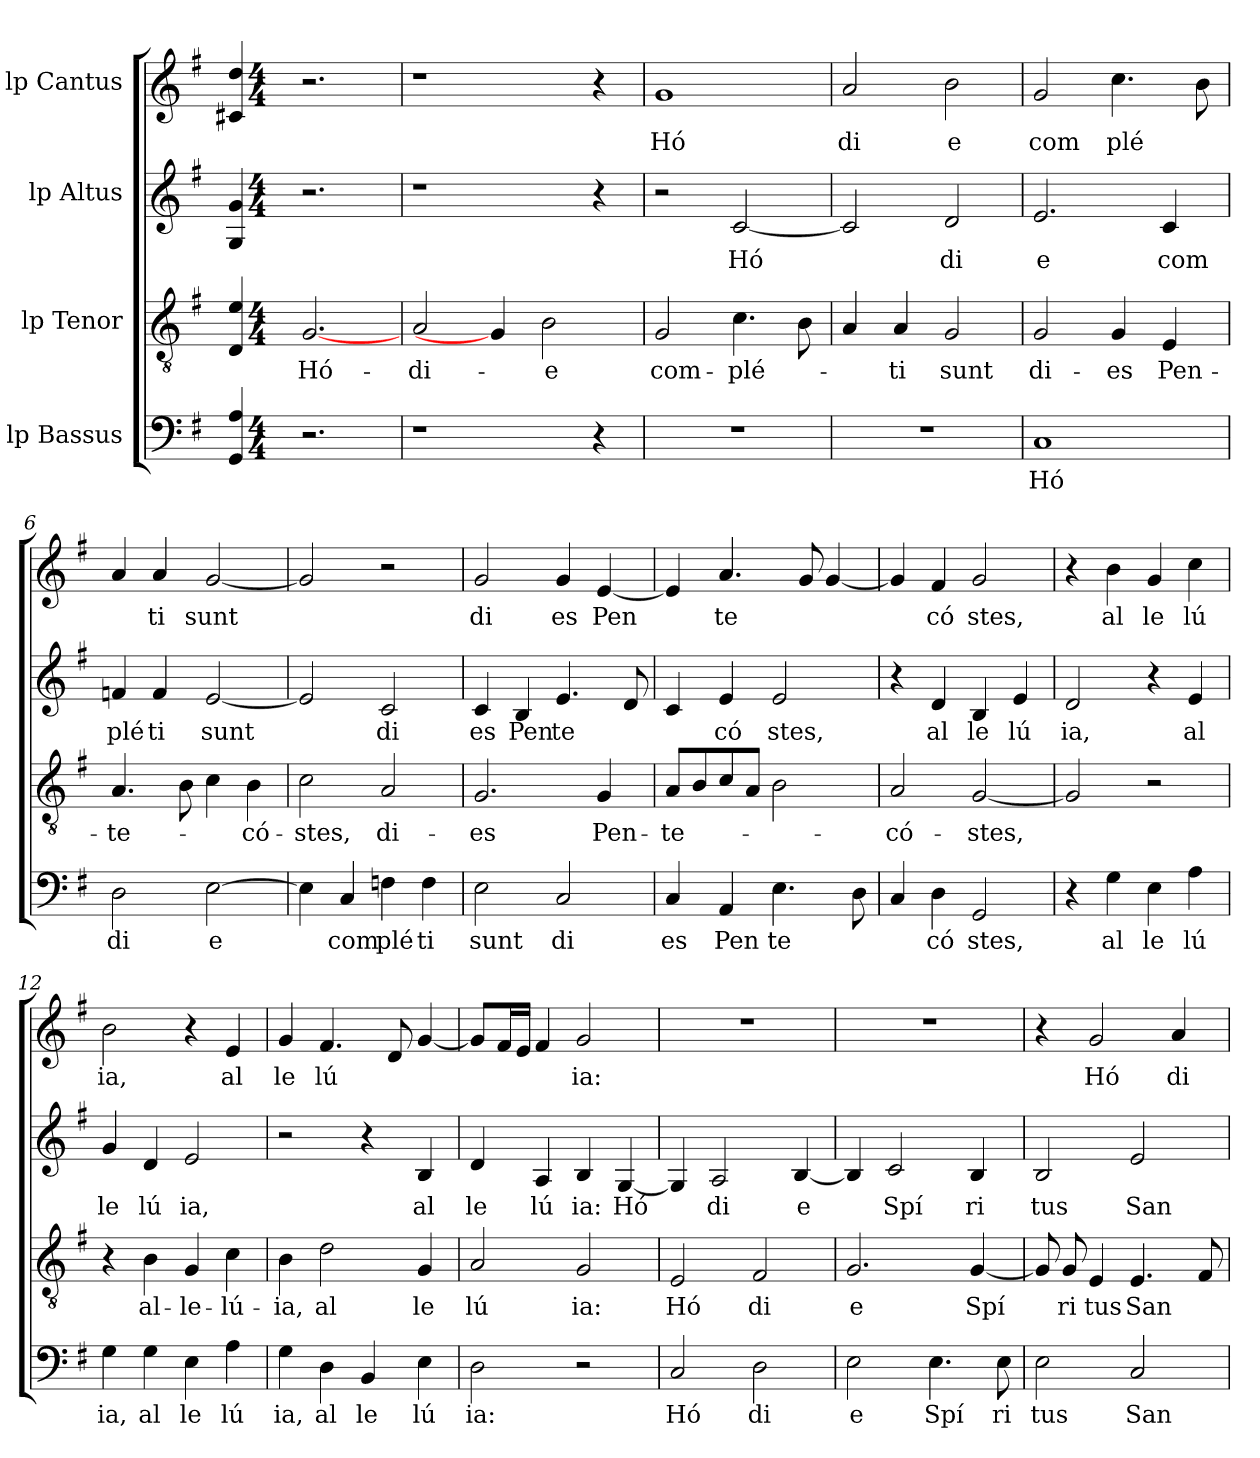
**kern	**text	**kern	**text	**kern	**text	**kern	**text
*part4	*part4	*part3	*part3	*part2	*part2	*part1	*part1
*staff4	*staff4	*staff3	*staff3	*staff2	*staff2	*staff1	*staff1
*I"lp Bassus	*	*I"lp Tenor	*	*I"lp Altus	*	*I"lp Cantus	*
!!LO:PB:g=z
*stria5	*	*stria5	*	*stria5	*	*stria5	*
*clefF4	*	*clefGv2	*	*clefG2	*	*clefG2	*
*k[f#]	*	*k[f#]	*	*k[f#]	*	*k[f#]	*
*G:	*	*G:	*	*G:	*	*G:	*
=1	=1	=1	=1	=1	=1	=1	=1
4A/ 4GG/	.	4e/ 4D/	.	4g/ 4G/	.	4dd/ 4c#X/	.
*M4/4	*	*M4/4	*	*M4/4	*	*M4/4	*
*met(c)	*	*met(c)	*	*met(c)	*	*met(c)	*
!	!	!	!LO:LY:b:cj	!	!	!	!
2.r	.	[2.G	Hó-	2.r	.	2.r	.
=2	=2	=2	=2	=2	=2	=2	=2
!	!	!	!LO:LY:b:cj	!	!	!	!
1r	.	2A/	-di-	1r	.	1r	.
.	.	4G]	.	.	.	.	.
!	!	!	!LO:LY:b:cj	!	!	!	!
.	.	2B\	-e	.	.	.	.
4r	.	.	.	4r	.	4r	.
=3	=3	=3	=3	=3	=3	=3	=3
!	!	!	!LO:LY:b:cj	!	!	!	!LO:LY:b:cj
1r	.	2G/	com-	2r	.	1g	Hó
!	!	!	!LO:LY:b	!	!LO:LY:b:cj	!	!
.	.	4.c\	-plé-	[<2c/	Hó	.	.
.	.	8B\	.	.	.	.	.
=4	=4	=4	=4	=4	=4	=4	=4
!	!	!	!	!	!	!	!LO:LY:b:cj
1r	.	4A/	.	2c/]	.	2a/	di
!	!	!	!LO:LY:b:cj	!	!	!	!
.	.	4A/	-ti	.	.	.	.
!	!	!	!LO:LY:b:cj	!	!LO:LY:b:cj	!	!LO:LY:b:cj
.	.	2G/	sunt	2d/	di	2b\	e
=5	=5	=5	=5	=5	=5	=5	=5
!	!LO:LY:b:cj	!	!LO:LY:b:cj	!	!LO:LY:b:cj	!	!LO:LY:b:cj
1C	Hó	2G/	di-	2.e/	e	2g/	com
!	!	!	!LO:LY:b:cj	!	!	!	!LO:LY:b
.	.	4G/	-es	.	.	4.cc\	plé
!	!	!	!LO:LY:b:cj	!	!LO:LY:b:cj	!	!
.	.	4E/	Pen-	4c/	com	.	.
.	.	.	.	.	.	8b\	.
=6	=6	=6	=6	=6	=6	=6	=6
!	!LO:LY:b:cj	!	!LO:LY:b:cj	!	!LO:LY:b:cj	!	!
2D\	di	4.A/	-te-	4fn/	plé	4a/	.
!	!	!	!	!	!LO:LY:b:cj	!	!LO:LY:b:cj
.	.	.	.	4f/	ti	4a/	ti
.	.	8B\	.	.	.	.	.
!	!LO:LY:b:cj	!	!	!	!LO:LY:b:cj	!	!LO:LY:b:cj
[<2E\	e	4c\	.	[>2e/	sunt	[>2g/	sunt
!	!	!	!LO:LY:b:cj	!	!	!	!
.	.	4B\	-có-	.	.	.	.
!!LO:LB:g=z
=7	=7	=7	=7	=7	=7	=7	=7
!	!	!	!LO:LY:b:cj	!	!	!	!
4E\]	.	2c\	-stes,	2e/]	.	2g/]	.
!	!LO:LY:b:cj	!	!	!	!	!	!
4C/	com	.	.	.	.	.	.
!	!LO:LY:b:cj	!	!LO:LY:b:cj	!	!LO:LY:b:cj	!	!
4Fn\	plé	2A/	di-	2c/	di	2r	.
!	!LO:LY:b:cj	!	!	!	!	!	!
4F\	ti	.	.	.	.	.	.
=8	=8	=8	=8	=8	=8	=8	=8
!	!LO:LY:b:cj	!	!LO:LY:b:cj	!	!LO:LY:b:cj	!	!LO:LY:b:cj
2E\	sunt	2.G/	-es	4c/	es	2g/	di
!	!	!	!	!	!LO:LY:b:cj	!	!
.	.	.	.	4B/	Pen	.	.
!	!LO:LY:b:cj	!	!	!	!LO:LY:b:cj	!	!LO:LY:b:cj
2C/	di	.	.	4.e/	te	4g/	es
!	!	!	!LO:LY:b:cj	!	!	!	!LO:LY:b:cj
.	.	4G/	Pen-	.	.	[<4e/	Pen
.	.	.	.	8d/	.	.	.
=9	=9	=9	=9	=9	=9	=9	=9
!	!LO:LY:b:cj	!	!LO:LY:b:cj	!	!	!	!
4C/	es	8A/L	-te-	4c/	.	4e/]	.
.	.	8B/	.	.	.	.	.
!	!LO:LY:b:cj	!	!	!	!LO:LY:b:cj	!	!LO:LY:b:cj
4AA/	Pen	8c/	.	4e/	có	4.a/	te
.	.	8A/J	.	.	.	.	.
!	!LO:LY:b:cj	!	!	!	!LO:LY:b:cj	!	!
4.E\	te	2B\	.	2e/	stes,	.	.
.	.	.	.	.	.	8g/	.
.	.	.	.	.	.	[<4g/	.
8D\	.	.	.	.	.	.	.
=10	=10	=10	=10	=10	=10	=10	=10
!	!	!	!LO:LY:b:cj	!	!	!	!
4C/	.	2A/	-có-	4r	.	4g/]	.
!	!LO:LY:b:cj	!	!	!	!LO:LY:b:cj	!	!LO:LY:b:cj
4D\	có	.	.	4d/	al	4f#/	có
!	!LO:LY:b:cj	!	!LO:LY:b:cj	!	!LO:LY:b:cj	!	!LO:LY:b:cj
2GG/	stes,	[<2G/	-stes,	4B/	le	2g/	stes,
!	!	!	!	!	!LO:LY:b:cj	!	!
.	.	.	.	4e/	lú	.	.
=11	=11	=11	=11	=11	=11	=11	=11
!	!	!	!	!	!LO:LY:b:cj	!	!
4r	.	2G/]	.	2d/	ia,	4r	.
!	!LO:LY:b:cj	!	!	!	!	!	!LO:LY:b:cj
4G\	al	.	.	.	.	4b\	al
!	!LO:LY:b:cj	!	!	!	!	!	!LO:LY:b:cj
4E\	le	2r	.	4r	.	4g/	le
!	!LO:LY:b:cj	!	!	!	!LO:LY:b:cj	!	!LO:LY:b:cj
4A\	lú	.	.	4e/	al	4cc\	lú
=12	=12	=12	=12	=12	=12	=12	=12
!	!LO:LY:b:cj	!	!	!	!LO:LY:b:cj	!	!LO:LY:b:cj
4G\	ia,	4r	.	4g/	le	2b\	ia,
!	!LO:LY:b:cj	!	!LO:LY:b:cj	!	!LO:LY:b:cj	!	!
4G\	al	4B\	al-	4d/	lú	.	.
!	!LO:LY:b:cj	!	!LO:LY:b:cj	!	!LO:LY:b:cj	!	!
4E\	le	4G/	-le-	2e/	ia,	4r	.
!	!LO:LY:b:cj	!	!LO:LY:b:cj	!	!	!	!LO:LY:b:cj
4A\	lú	4c\	-lú-	.	.	4e/	al
!!LO:LB:g=z
=13	=13	=13	=13	=13	=13	=13	=13
!	!LO:LY:b:cj	!	!LO:LY:b:cj	!	!	!	!LO:LY:b:cj
4G\	ia,	4B\	-ia,	2r	.	4g/	le
!	!LO:LY:b:cj	!	!LO:LY:b:cj	!	!	!	!LO:LY:b:cj
4D\	al	2d\	al	.	.	4.f#/	lú
!	!LO:LY:b:cj	!	!	!	!	!	!
4BB/	le	.	.	4r	.	.	.
.	.	.	.	.	.	8d/	.
!	!LO:LY:b:cj	!	!LO:LY:b:cj	!	!LO:LY:b:cj	!	!
4E\	lú	4G/	le	4B/	al	[<4g/	.
=14	=14	=14	=14	=14	=14	=14	=14
!	!LO:LY:b:cj	!	!LO:LY:b:cj	!	!LO:LY:b:cj	!	!
2D\	ia:	2A/	lú	4d/	le	8g/L]	.
.	.	.	.	.	.	16f#/	.
.	.	.	.	.	.	16e/J	.
!	!	!	!	!	!LO:LY:b:cj	!	!
.	.	.	.	4A/	lú	4f#/	.
!	!	!	!LO:LY:b:cj	!	!LO:LY:b:cj	!	!LO:LY:b:cj
2r	.	2G/	ia:	4B/	ia:	2g/	ia:
!	!	!	!	!	!LO:LY:b:cj	!	!
.	.	.	.	[<4G/	Hó	.	.
=15	=15	=15	=15	=15	=15	=15	=15
!	!LO:LY:b:cj	!	!LO:LY:b:cj	!	!	!	!
2C/	Hó	2E/	Hó	4G/]	.	1r	.
!	!	!	!	!	!LO:LY:b:cj	!	!
.	.	.	.	2A/	di	.	.
!	!LO:LY:b:cj	!	!LO:LY:b:cj	!	!	!	!
2D\	di	2F#/	di	.	.	.	.
!	!	!	!	!	!LO:LY:b:cj	!	!
.	.	.	.	[<4B/	e	.	.
=16	=16	=16	=16	=16	=16	=16	=16
!	!LO:LY:b:cj	!	!LO:LY:b:cj	!	!	!	!
2E\	e	2.G/	e	4B/]	.	1r	.
!	!	!	!	!	!LO:LY:b:cj	!	!
.	.	.	.	2c/	Spí	.	.
!	!LO:LY:b:cj	!	!	!	!	!	!
4.E\	Spí	.	.	.	.	.	.
!	!	!	!LO:LY:b:cj	!	!LO:LY:b:cj	!	!
.	.	[<4G/	Spí	4B/	ri	.	.
!	!LO:LY:b:cj	!	!	!	!	!	!
8E\	ri	.	.	.	.	.	.
=17	=17	=17	=17	=17	=17	=17	=17
!	!LO:LY:b:cj	!	!	!	!LO:LY:b:cj	!	!
2E\	tus	8G/]	.	2B/	tus	4r	.
!	!	!	!LO:LY:b:cj	!	!	!	!
.	.	8G/	ri	.	.	.	.
!	!	!	!LO:LY:b:cj	!	!	!	!LO:LY:b:cj
.	.	4E/	tus	.	.	2g/	Hó
!	!LO:LY:b:cj	!	!LO:LY:b	!	!LO:LY:b:cj	!	!
2C/	San	4.E/	San	2e/	San	.	.
!	!	!	!	!	!	!	!LO:LY:b:cj
.	.	.	.	.	.	4a/	di
.	.	8F#/	.	.	.	.	.
=	=	=	=	=	=	=	=
*-	*-	*-	*-	*-	*-	*-	*-
